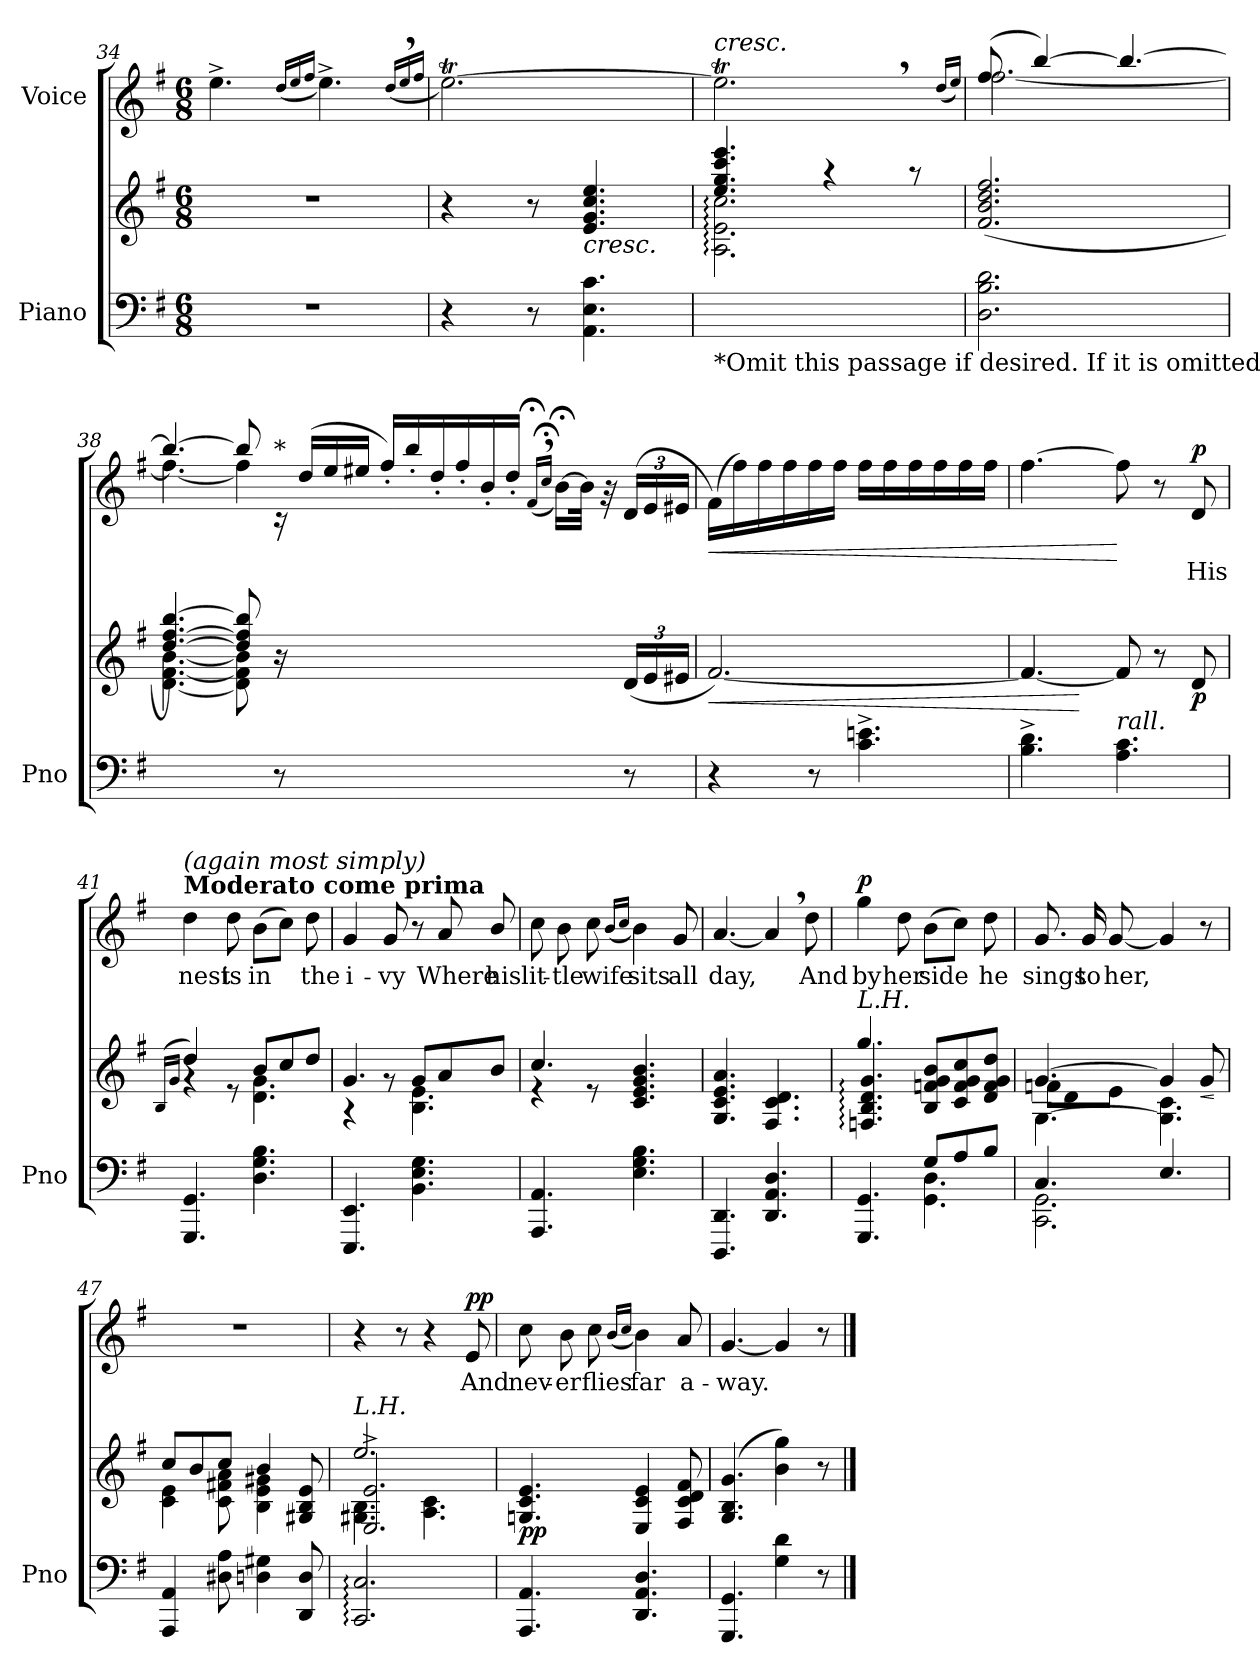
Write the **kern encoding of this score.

**kern	**kern	**dynam	**kern	**text	**dynam
*part2	*part2	*part2	*part1	*part1	*part1
*staff3	*staff2	*staff2/3	*staff1	*staff1	*staff1
*I"Piano	*	*	*I"Voice	*	*
*I'Pno	*	*	*	*	*
*clefF4	*clefG2	*	*clefG2	*	*
*k[f#]	*k[f#]	*	*k[f#]	*	*
*M6/8	*M6/8	*	*M6/8	*	*
=34	=34	=34	=34	=34	=34
2.r	2.r	.	4.ee^\	.	.
.	.	.	(<16qdd/LL	.	.
.	.	.	16qee/	.	.
.	.	.	16qff#/JJ	.	.
.	.	.	4.ee^,\)	.	.
.	.	.	(<16qdd/LL	.	.
.	.	.	16qee/	.	.
.	.	.	16qff#/JJ	.	.
=35	=35	=35	=35	=35	=35
4r	4r	.	[2.eeT\)	.	.
8r	8r	.	.	.	.
!	!	!LO:HP:b	!	!	!
4.AA\ 4.E\ 4.c\	4.e/ 4.g/ 4.cc/ 4.ee/	<	.	.	.
!!LO:LB:g=z
=36	=36	=36	=36	=36	=36
*	*^	*	*	*	*
!	!	!	!	!LO:TX:a:i:t=cresc.	!	!
!LO:TX:b:t=*Omit this passage if desired. If it is omitted however, omit it also in symphony of song.	!	!	!	!	!	!
2.ryy	4.ee/ 4.gg/ 4.ccc/ 4.eee/	2.A\: 2.e\: 2.cc\:	.	2.eeT,\]	.	.
.	4raa	.	.	.	.	.
.	8raa	.	.	.	.	.
*	*v	*v	*	*	*	*
.	.	.	(<16qdd/LL	.	.
.	.	.	16qee/JJ)	.	.
=37	=37	=37	=37	=37	=37
*	*	*	*^	*	*
(>2.D\ 2.B\ 2.d\	(>2.f#/ 2.b/ 2.dd/ 2.ff#/	.	(>8ff#/	[2.ff#\	.	.
.	.	.	[4bb/)	.	.	.
.	.	.	4.bb/_	.	.	.
=38	=38	=38	=38	=38	=38	=38
*	*^	*	*	*	*	*
2ryy	[4.dd/ [4.ff#/ [4.bb/)	[4.d\ [4.f#\ [4.b\)	.	4.bb/_	4.ff#\_	.	.
.	8dd/] 8ff#/] 8bb/]	8d\] 8f#\] 8b\]	.	8bb/]	4ff#\]	.	.
!	!	!	!	!LO:TX:a:t=*	!	!	!
8r	16r	2..ryy	.	16rc	.	.	.
!	!	!	!	!	!	!LO:LY:b	!
.	16ryy	.	.	(<16dd!/LL	.	.	.
8ryy	8ryy	.	.	16ee!/	8rFyy	.	.
.	.	.	.	16ee#X!/JJ	.	.	.
8ryy	8ryy	.	.	16ff#'!/LL)	8rFyy	.	.
.	.	.	.	16bb'!/	.	.	.
8ryy	8ryy	.	.	16dd'!/	8rFyy	.	.
.	.	.	.	16ff#'!/	.	.	.
8ryy	8ryy	.	.	16b'!/	8rFyy	.	.
.	.	.	.	16dd',!/JJ	.	.	.
.	.	.	.	(<16qf#;</LL	.	.	.
.	.	.	.	16qcc;</JJ	.	.	.
8ryy	8ryy	.	.	[16b;<!\LL)	8rFyy	.	.
.	.	.	.	32b!\JJk]	.	.	.
.	.	.	.	32rg	.	.	.
*	*Xbrackettup	*	*	*Xbrackettup	*	*	*
8r	(<24d/LL	.	.	(<24d/LL	8rFyy	.	.
.	24e/	.	.	24e/	.	.	.
.	24e#X/JJ	.	.	24e#X/JJ	.	.	.
*	*v	*v	*	*	*	*	*
*	*	*	*v	*v	*	*
!!LO:PB:g=z
=39	=39	=39	=39	=39	=39
!	!	!LO:HP:b	!	!	!LO:HP:b
4r	[2.f#/)	<	(>16f#\LL)	.	<
.	.	.	16ff#\)	.	.
.	.	.	16ff#\	.	.
.	.	.	16ff#\	.	.
8r	.	.	16ff#\	.	.
.	.	.	16ff#\JJ	.	.
4.c\^ 4.en\^	.	.	16ff#\LL	.	.
.	.	.	16ff#\	.	.
.	.	.	16ff#\	.	.
.	.	.	16ff#\	.	.
.	.	.	16ff#\	.	.
.	.	.	16ff#\JJ	.	.
=40	=40	=40	=40	=40	=40
*	*^	*	*	*	*
4.B\^ 4.d\^	4.f#/_	4ryy	.	[4.ff#\	.	.
.	.	8ryy	[	.	.	.
*	*	*	*	*MM110	*	*
!LO:TX:a:i:t=rall.	!	!	!	!	!	!
4.A\ 4.c\	8f#/]	4.ryy	.	8ff#\]	.	[
*	*	*	*	*MM100	*	*
.	8r	.	.	8r	.	.
*	*	*	*	*MM95	*	*
!	!	!	!LO:DY:b	!	!LO:LY:b	!LO:DY:a
.	8d/	.	p	8d/	His	p
!!LO:LB:g=z
=41	=41	=41	=41	=41	=41	=41
.	(>16qB/LL	.	.	.	.	.
.	16qg/JJ	.	.	.	.	.
!	!	!	!	!LO:TX:a:B:t=Moderato come prima	!	!
!	!	!	!	!LO:TX:a:i:t=(again most simply)	!	!
!	!	!	!	!	!LO:LY:b	!
4.GGG/ 4.GG/	4dd/)	4rg	.	4dd\	nest	.
!	!	!	!	!	!LO:LY:b	!
.	8re	8ryy	.	8dd\	is	.
!	!	!	!	!	!LO:LY:b	!
4.D\ 4.G\ 4.B\	8b/L	4.d\ 4.g\	.	(>8b\L	in	.
.	8cc/	.	.	8cc\J)	.	.
!	!	!	!	!	!LO:LY:b	!
.	8dd/J	.	.	8dd\	the	.
=42	=42	=42	=42	=42	=42	=42
!	!	!	!	!	!LO:LY:b	!
4.EEE/ 4.EE/	4.g/	4r	.	4g/	i-	.
!	!	!	!	!	!LO:LY:b	!
.	.	8rg	.	8g/	-vy	.
4.BB\ 4.E\ 4.G\	8g/L	4.B\ 4.e\	.	8r	.	.
!	!	!	!	!	!LO:LY:b	!
.	8a/	.	.	8a/	Where	.
!	!	!	!	!	!LO:LY:b	!
.	8b/J	.	.	8b/	his	.
!!LO:LB:g=z
=43	=43	=43	=43	=43	=43	=43
!	!	!	!	!	!LO:LY:b	!
4.AAA/ 4.AA/	4.cc/	4r	.	8cc\	lit-	.
!	!	!	!	!	!LO:LY:b	!
.	.	.	.	8b\	-tle	.
!	!	!	!	!	!LO:LY:b	!
.	.	8r	.	8cc\	wife	.
.	.	.	.	(<16qb/LL	.	.
.	.	.	.	16qcc/JJ	.	.
!	!	!	!	!	!LO:LY:b	!
4.E\ 4.G\ 4.B\	4.c/ 4.e/ 4.g/ 4.b/	4.ryy	.	4b\)	sits	.
!	!	!	!	!	!LO:LY:b	!
.	.	.	.	8g/	all	.
*	*v	*v	*	*	*	*
=44	=44	=44	=44	=44	=44
!	!	!	!	!LO:LY:b	!
4.DDD/ 4.DD/	4.G/ 4.c/ 4.e/ 4.a/	.	[4.a/	day,	.
4.DD/ 4.AA/ 4.D/	4.F#/ 4.c/ 4.d/	.	4a,/]	.	.
!	!	!	!	!LO:LY:b	!
.	.	.	8dd\	And	.
!!LO:PB:g=z
=45	=45	=45	=45	=45	=45
*^	*^	*	*	*	*
!	!	!LO:TX:a:i:t=L.H.	!	!	!	!	!
!	!	!	!	!	!	!LO:LY:b	!LO:DY:a
4.GGG/ 4.GG/	4.ryy	4.gg/	4.Fn/: 4.B/: 4.d/: 4.g/:	.	4gg\	by	p
!	!	!	!	!	!	!LO:LY:b	!
.	.	.	.	.	8dd\	her	.
!	!	!	!	!	!	!LO:LY:b	!
8G/L	4.GG\ 4.D\	8B/ 8fn/ 8g/ 8b/L	4.ryy	.	(>8b\L	side	.
8A/	.	8c/ 8f/ 8g/ 8cc/	.	.	8cc\J)	.	.
!	!	!	!	!	!	!LO:LY:b	!
8B/J	.	8d/ 8f/ 8g/ 8dd/J	.	.	8dd\	he	.
=46	=46	=46	=46	=46	=46	=46	=46
*	*	*	*^	*	*	*	*
!	!	!	!	!	!	!	!LO:LY:b	!
4.C/	2.CC\ 2.GG\	[4.g/	8fn\L	[4.G\	.	8.g/	sings	.
.	.	.	8d\	.	.	.	.	.
!	!	!	!	!	!	!	!LO:LY:b	!
.	.	.	.	.	.	16g/	to	.
!	!	!	!	!	!	!	!LO:LY:b	!
.	.	.	8e\J	.	.	[8g/	her,	.
4.E/	.	4g/]	4.G\] 4.c\	4.ryy	.	4g/]	.	.
!	!	!	!	!	!LO:HP:b	!	!	!
.	.	8g/	.	.	<	8r	.	.
*v	*v	*	*	*	*	*	*	*
*	*v	*v	*v	*	*	*	*
.	.	[	.	.	.
!!LO:LB:g=z
=47	=47	=47	=47	=47	=47
*	*^	*	*	*	*
4AAA/ 4AA/	8cc/L	4c\ 4e\	.	2.r	.	.
.	8b/	.	.	.	.	.
8D#X\ 8A\	8cc/J	8c\ 8f#X\ 8a\	.	.	.	.
4Dn\ 4G#X\	4b/	4B\ 4e\ 4g#X\	.	.	.	.
8DD/ 8D/	8G#X/ 8B/ 8e/	8ryy	.	.	.	.
=48	=48	=48	=48	=48	=48	=48
*	*	*^	*	*	*	*
!	!LO:TX:a:i:t=L.H.	!	!	!	!	!	!
2.CC/: 2.C/:	2.ee/	4.G#X\: 4.B\:	2.E/:^ 2.e/:^	.	4r	.	.
.	.	.	.	.	8r	.	.
.	.	4.A\ 4.c\	.	.	4r	.	.
!	!	!	!	!	!	!LO:LY:b	!LO:DY:a
.	.	.	.	.	8e/	And	pp
*	*v	*v	*v	*	*	*	*
.	.	[	.	.	.
!!LO:LB:g=z
=49	=49	=49	=49	=49	=49
!	!	!LO:DY:b	!	!LO:LY:b	!
4.AAA/ 4.AA/	4.Gn/ 4.c/ 4.e/	pp	8cc\	nev-	.
!	!	!	!	!LO:LY:b	!
.	.	.	8b\	-er	.
!	!	!	!	!LO:LY:b	!
.	.	.	8cc\	flies	.
.	.	.	(<16qb/LL	.	.
.	.	.	16qcc/JJ	.	.
!	!	!	!	!LO:LY:b	!
4.DD/ 4.AA/ 4.D/	4E/ 4c/ 4e/	.	4b\)	far	.
!	!	!	!	!LO:LY:b	!
.	8F#/ 8c/ 8d/ 8f#/	.	8a/	a-	.
=50	=50	=50	=50	=50	=50
!	!	!	!	!LO:LY:b	!
4.GGG/ 4.GG/	(>4.G/ 4.B/ 4.g/	.	[4.g/	-way.	.
4G\ 4d\	4b\ 4gg\)	.	4g/]	.	.
8r	8r	.	8r	.	.
==	==	==	==	==	==
*-	*-	*-	*-	*-	*-
